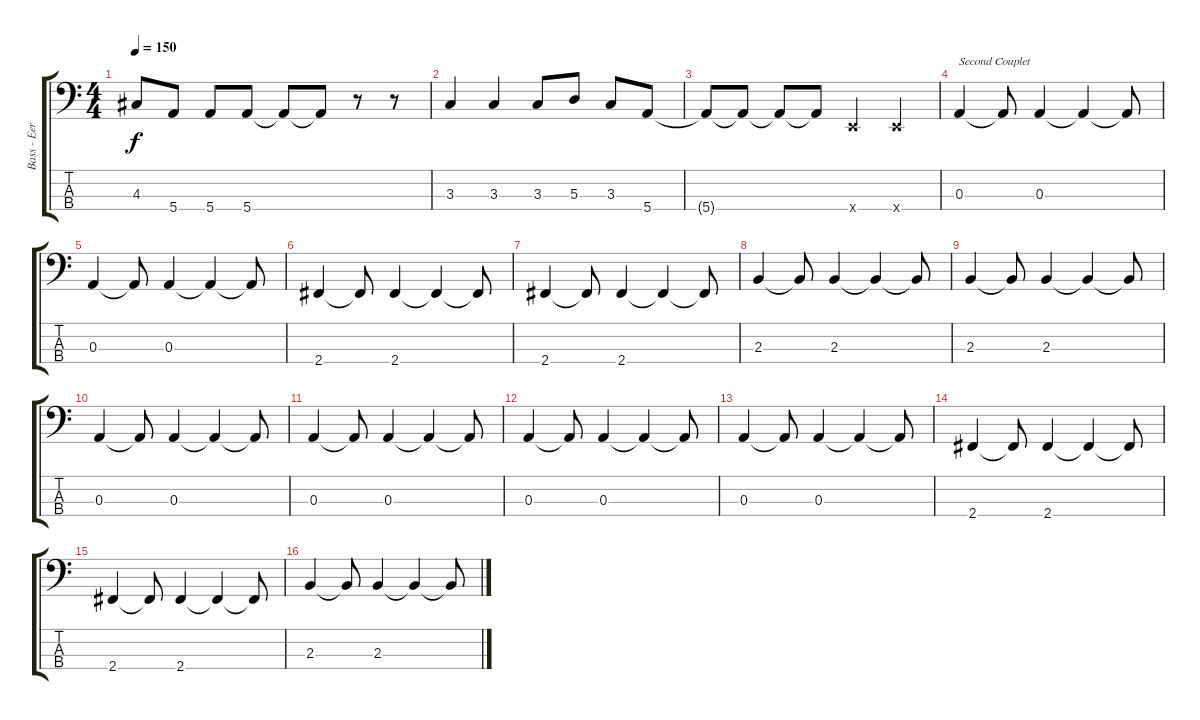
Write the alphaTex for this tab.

\track ("Bass - Eero Heinonen" "Bass - Eer") {instrument acousticbass}
\staff {score tabs}
\tuning (G2 D2 A1 E1) {hide}
\ts (4 4)
\tempo 150
\clef f4
\ks c
4.3{t}.8{dy f} 5.4.8 5.4.8 5.4.8 5.4{t}.8 5.4{t}.8 r.8 r.8 |
3.3.4 3.3.4 3.3.8 5.3.8 3.3.8 5.4.8 |
5.4{t}.8 5.4{t}.8 5.4{t}.8 5.4{t}.8 0.4{x}.4 0.4{x}.4 |
0.3.4{txt "Second Couplet"} 0.3{t}.8 0.3.4 0.3{t}.4 0.3{t}.8 |
0.3.4 0.3{t}.8 0.3.4 0.3{t}.4 0.3{t}.8 |
2.4.4 2.4{t}.8 2.4.4 2.4{t}.4 2.4{t}.8 |
2.4.4 2.4{t}.8 2.4.4 2.4{t}.4 2.4{t}.8 |
2.3.4 2.3{t}.8 2.3.4 2.3{t}.4 2.3{t}.8 |
2.3.4 2.3{t}.8 2.3.4 2.3{t}.4 2.3{t}.8 |
0.3.4 0.3{t}.8 0.3.4 0.3{t}.4 0.3{t}.8 |
0.3.4 0.3{t}.8 0.3.4 0.3{t}.4 0.3{t}.8 |
0.3.4 0.3{t}.8 0.3.4 0.3{t}.4 0.3{t}.8 |
0.3.4 0.3{t}.8 0.3.4 0.3{t}.4 0.3{t}.8 |
2.4.4 2.4{t}.8 2.4.4 2.4{t}.4 2.4{t}.8 |
2.4.4 2.4{t}.8 2.4.4 2.4{t}.4 2.4{t}.8 |
2.3.4 2.3{t}.8 2.3.4 2.3{t}.4 2.3{t}.8
